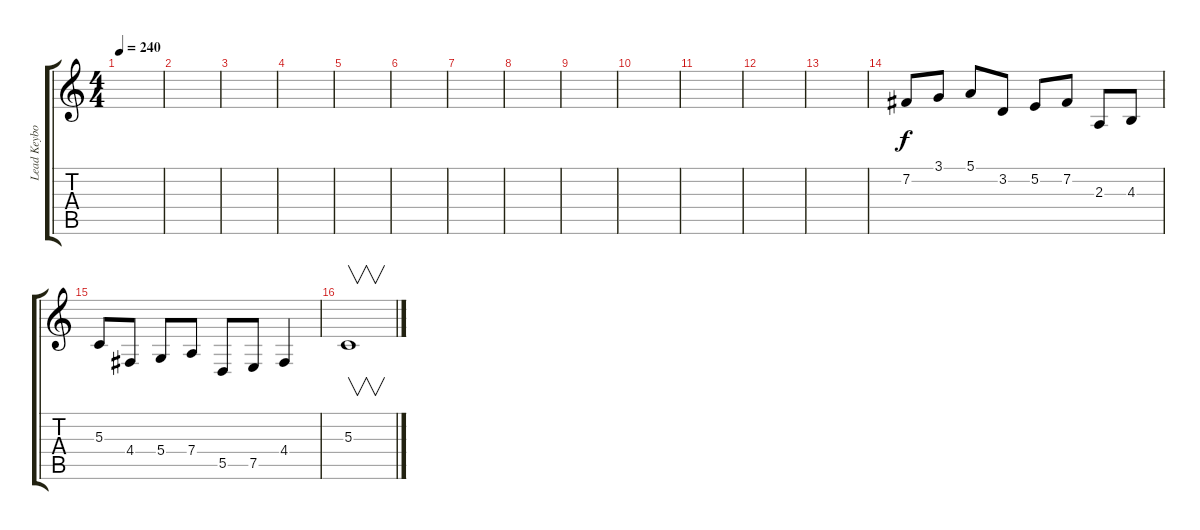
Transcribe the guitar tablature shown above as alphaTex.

\track ("Lead Keyboard" "Lead Keybo") {instrument lead1square}
\staff {score tabs}
\tuning (E4 B3 G3 D3 A2 E2) {hide}
\ts (4 4)
\tempo 240
\clef g2
\ks c
|
|
|
|
|
|
|
|
|
|
|
|
|
7.2.8 3.1.8 5.1.8 3.2.8 5.2.8 7.2.8 2.3.8 4.3.8 |
5.3.8 4.4.8 5.4.8 7.4.8 5.5.8 7.5.8 4.4.4 |
5.3.1{v}
